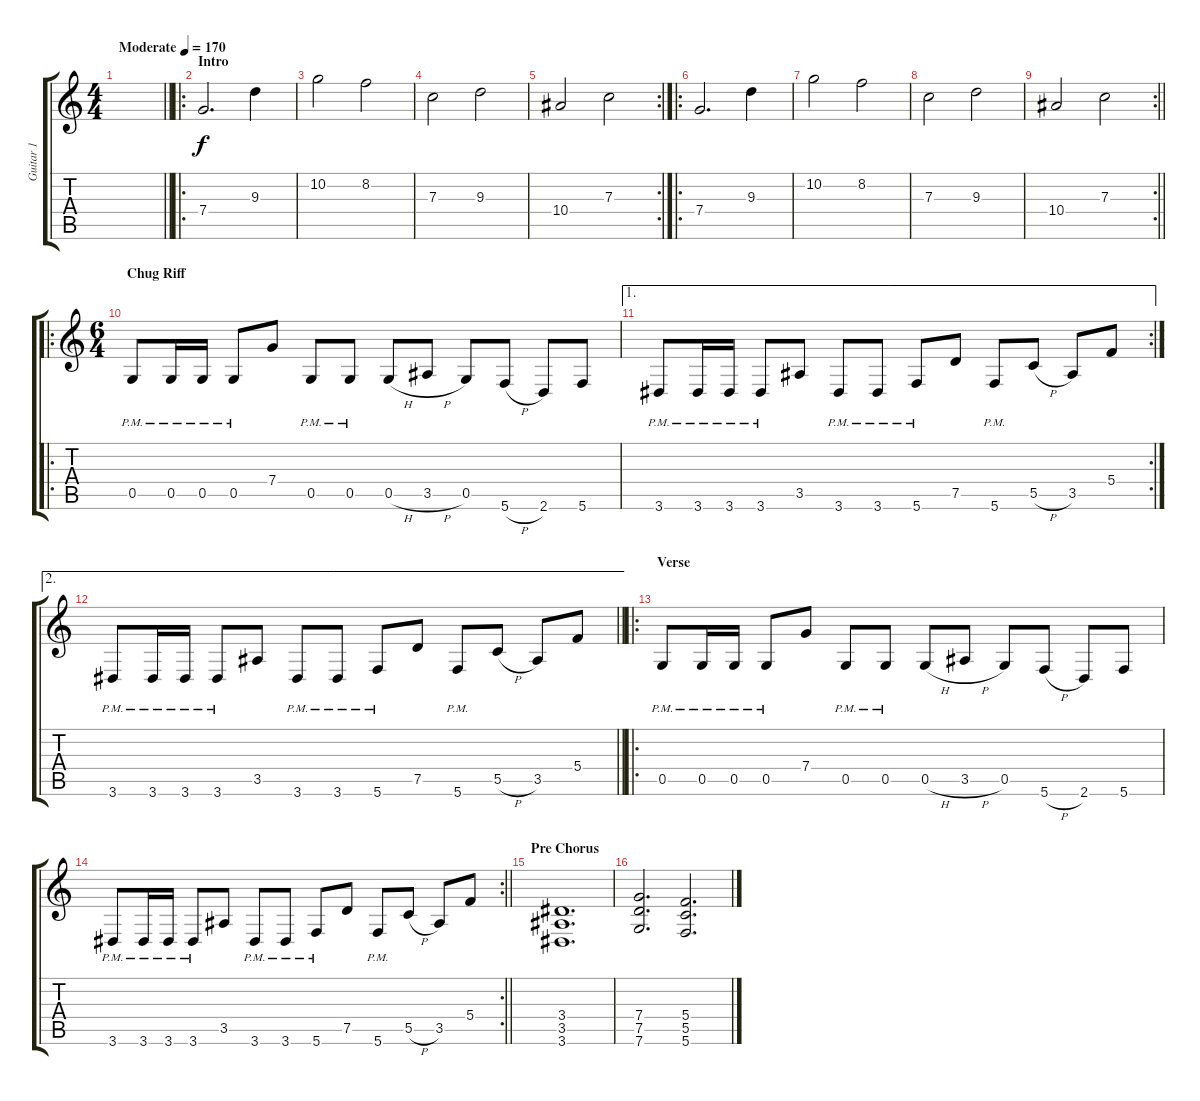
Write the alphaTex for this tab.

\track ("Guitar 1" "Guitar 1") {instrument distortionguitar}
\staff {score tabs}
\tuning (D4 A3 F3 C3 G2 C2) {hide}
\ts (4 4)
\tempo (170 "Moderate")
\clef g2
\barLineRight lightlight
\ks c
|
\ro
\section ("" "Intro")
7.4.2{d} 9.3.4 |
10.2.2 8.2.2 |
7.3.2 9.3.2 |
\rc 2
10.4.2 7.3.2 |
\ro
7.4.2{d} 9.3.4 |
10.2.2 8.2.2 |
7.3.2 9.3.2 |
\rc 2
\barLineRight lightlight
10.4.2 7.3.2 |
\ro
\ts (6 4)
\section ("" "Chug Riff")
0.5{pm}.8 0.5{pm}.16 0.5{pm}.16 0.5{pm}.8 7.4.8 0.5{pm}.8 0.5{pm}.8 0.5{h}.8 3.5{h}.8 0.5.8 5.6{h}.8 2.6.8 5.6.8 |
\ae 1
\rc 2
3.6{pm}.8 3.6{pm}.16 3.6{pm}.16 3.6{pm}.8 3.5.8 3.6{pm}.8 3.6{pm}.8 5.6{pm}.8 7.5.8 5.6{pm}.8 5.5{h}.8 3.5.8 5.4.8 |
\ae 2
\barLineRight lightlight
3.6{pm}.8 3.6{pm}.16 3.6{pm}.16 3.6{pm}.8 3.5.8 3.6{pm}.8 3.6{pm}.8 5.6{pm}.8 7.5.8 5.6{pm}.8 5.5{h}.8 3.5.8 5.4.8 |
\ro
\section ("" "Verse")
0.5{pm}.8 0.5{pm}.16 0.5{pm}.16 0.5{pm}.8 7.4.8 0.5{pm}.8 0.5{pm}.8 0.5{h}.8 3.5{h}.8 0.5.8 5.6{h}.8 2.6.8 5.6.8 |
\rc 2
\barLineRight lightlight
3.6{pm}.8 3.6{pm}.16 3.6{pm}.16 3.6{pm}.8 3.5.8 3.6{pm}.8 3.6{pm}.8 5.6{pm}.8 7.5.8 5.6{pm}.8 5.5{h}.8 3.5.8 5.4.8 |
\section ("" "Pre Chorus")
(3.4 3.5 3.6).1{d} |
(7.4 7.5 7.6).2{d} (5.4 5.5 5.6).2{d}
